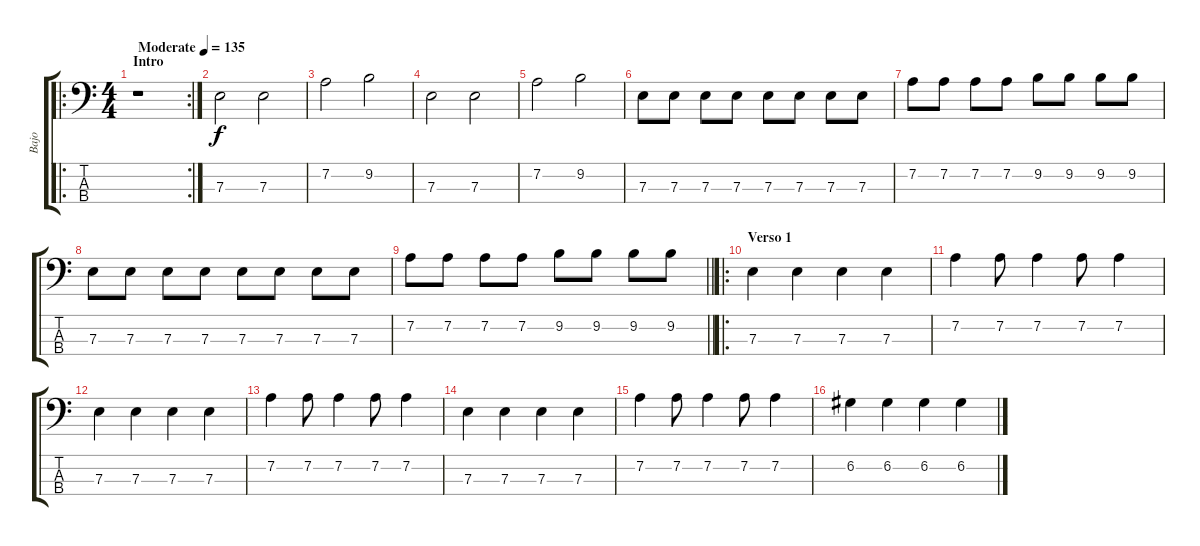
\track ("Bajo" "Bajo") {instrument electricbasspick}
\staff {score tabs}
\tuning (G2 D2 A1 E1) {hide}
\ro
\rc 2
\ts (4 4)
\section ("" "Intro")
\tempo (135 "Moderate")
\clef f4
\ks c
r.1{dy f instrument electricbasspick} |
7.3.2 7.3.2 |
7.2.2 9.2.2 |
7.3.2 7.3.2 |
7.2.2 9.2.2 |
7.3.8 7.3.8 7.3.8 7.3.8 7.3.8 7.3.8 7.3.8 7.3.8 |
7.2.8 7.2.8 7.2.8 7.2.8 9.2.8 9.2.8 9.2.8 9.2.8 |
7.3.8 7.3.8 7.3.8 7.3.8 7.3.8 7.3.8 7.3.8 7.3.8 |
\barLineRight lightlight
7.2.8 7.2.8 7.2.8 7.2.8 9.2.8 9.2.8 9.2.8 9.2.8 |
\ro
\section ("" "Verso 1")
7.3.4 7.3.4 7.3.4 7.3.4 |
7.2.4 7.2.8 7.2.4 7.2.8 7.2.4 |
7.3.4 7.3.4 7.3.4 7.3.4 |
7.2.4 7.2.8 7.2.4 7.2.8 7.2.4 |
7.3.4 7.3.4 7.3.4 7.3.4 |
7.2.4 7.2.8 7.2.4 7.2.8 7.2.4 |
6.2.4 6.2.4 6.2.4 6.2.4
